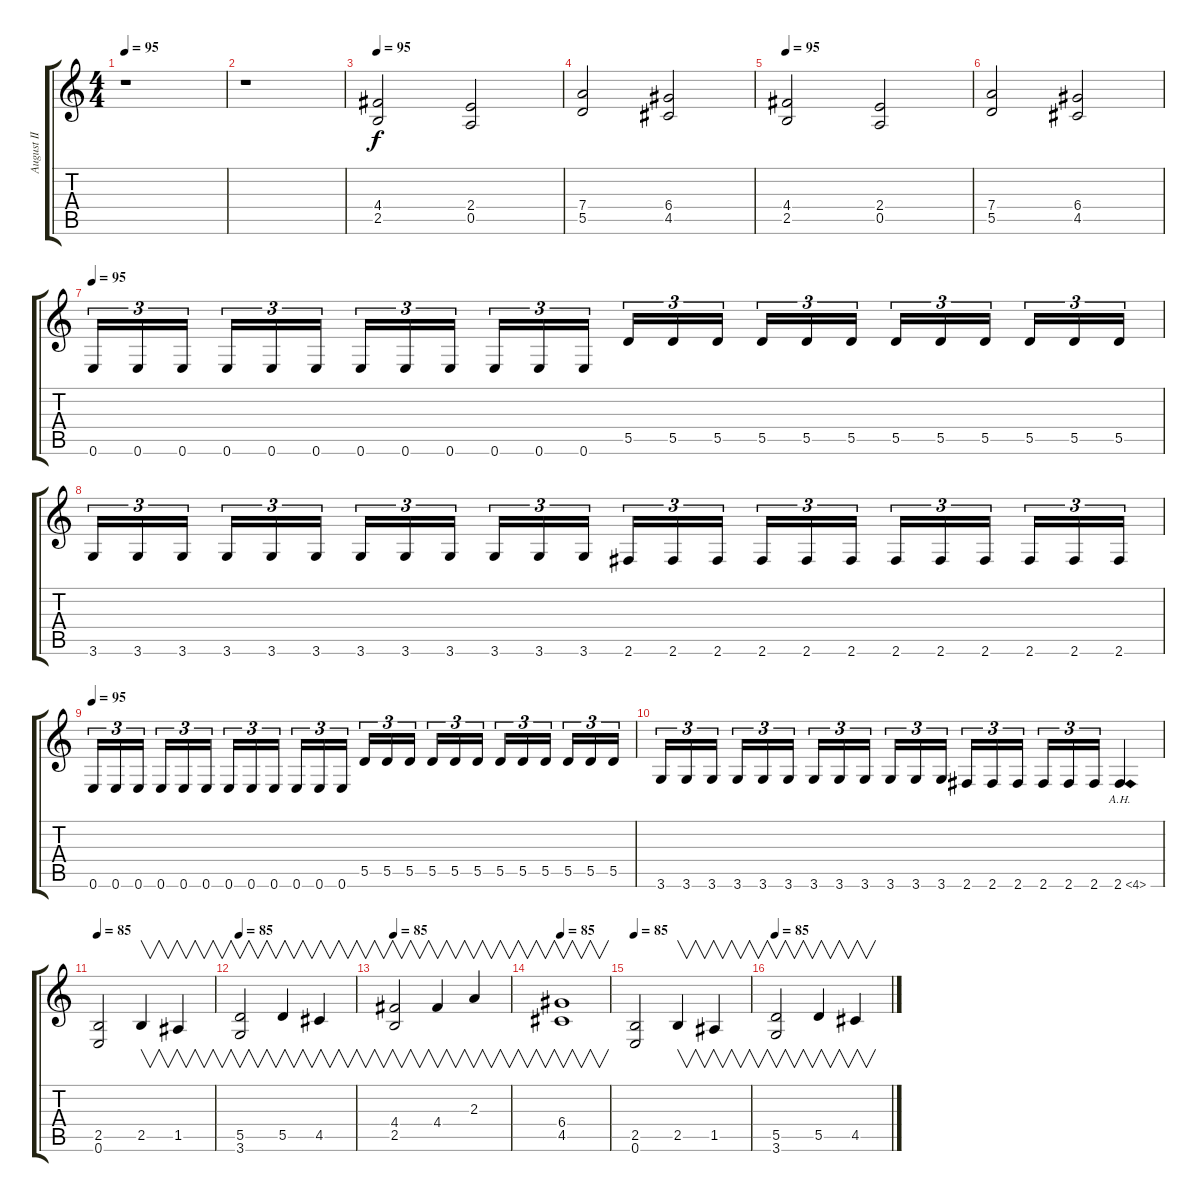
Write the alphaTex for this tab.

\track ("August II" "August II") {instrument distortionguitar}
\staff {score tabs}
\tuning (E4 B3 G3 D3 A2 E2) {hide}
\ts (4 4)
\tempo 95
\tempo 100
\tempo 95
\clef g2
\ks c
r.1{dy f instrument distortionguitar} |
r.1 |
\tempo 95
(4.4 2.5).2 (2.4 0.5).2 |
(7.4 5.5).2 (6.4 4.5).2 |
\tempo 95
(4.4 2.5).2 (2.4 0.5).2 |
(7.4 5.5).2 (6.4 4.5).2 |
\tempo 95
0.6.16{tu (3 2)} 0.6.16{tu (3 2)} 0.6.16{tu (3 2)} 0.6.16{tu (3 2)} 0.6.16{tu (3 2)} 0.6.16{tu (3 2)} 0.6.16{tu (3 2)} 0.6.16{tu (3 2)} 0.6.16{tu (3 2)} 0.6.16{tu (3 2)} 0.6.16{tu (3 2)} 0.6.16{tu (3 2)} 5.5.16{tu (3 2)} 5.5.16{tu (3 2)} 5.5.16{tu (3 2)} 5.5.16{tu (3 2)} 5.5.16{tu (3 2)} 5.5.16{tu (3 2)} 5.5.16{tu (3 2)} 5.5.16{tu (3 2)} 5.5.16{tu (3 2)} 5.5.16{tu (3 2)} 5.5.16{tu (3 2)} 5.5.16{tu (3 2)} |
3.6.16{tu (3 2)} 3.6.16{tu (3 2)} 3.6.16{tu (3 2)} 3.6.16{tu (3 2)} 3.6.16{tu (3 2)} 3.6.16{tu (3 2)} 3.6.16{tu (3 2)} 3.6.16{tu (3 2)} 3.6.16{tu (3 2)} 3.6.16{tu (3 2)} 3.6.16{tu (3 2)} 3.6.16{tu (3 2)} 2.6.16{tu (3 2)} 2.6.16{tu (3 2)} 2.6.16{tu (3 2)} 2.6.16{tu (3 2)} 2.6.16{tu (3 2)} 2.6.16{tu (3 2)} 2.6.16{tu (3 2)} 2.6.16{tu (3 2)} 2.6.16{tu (3 2)} 2.6.16{tu (3 2)} 2.6.16{tu (3 2)} 2.6.16{tu (3 2)} |
\tempo 95
0.6.16{tu (3 2)} 0.6.16{tu (3 2)} 0.6.16{tu (3 2)} 0.6.16{tu (3 2)} 0.6.16{tu (3 2)} 0.6.16{tu (3 2)} 0.6.16{tu (3 2)} 0.6.16{tu (3 2)} 0.6.16{tu (3 2)} 0.6.16{tu (3 2)} 0.6.16{tu (3 2)} 0.6.16{tu (3 2)} 5.5.16{tu (3 2)} 5.5.16{tu (3 2)} 5.5.16{tu (3 2)} 5.5.16{tu (3 2)} 5.5.16{tu (3 2)} 5.5.16{tu (3 2)} 5.5.16{tu (3 2)} 5.5.16{tu (3 2)} 5.5.16{tu (3 2)} 5.5.16{tu (3 2)} 5.5.16{tu (3 2)} 5.5.16{tu (3 2)} |
3.6.16{tu (3 2)} 3.6.16{tu (3 2)} 3.6.16{tu (3 2)} 3.6.16{tu (3 2)} 3.6.16{tu (3 2)} 3.6.16{tu (3 2)} 3.6.16{tu (3 2)} 3.6.16{tu (3 2)} 3.6.16{tu (3 2)} 3.6.16{tu (3 2)} 3.6.16{tu (3 2)} 3.6.16{tu (3 2)} 2.6.16{tu (3 2)} 2.6.16{tu (3 2)} 2.6.16{tu (3 2)} 2.6.16{tu (3 2)} 2.6.16{tu (3 2)} 2.6.16{tu (3 2)} 2.6{ah 2}.4{instrument guitarharmonics} |
\tempo 85
(2.5 0.6).2{volume 11 balance 0 instrument distortionguitar} 2.5.4{v} 1.5.4{v} |
\tempo 85
(5.5 3.6).2{v} 5.5.4{v} 4.5.4{v} |
\tempo 85
(4.4 2.5).2{v} 4.4.4{v} 2.3.4{v} |
\tempo 85
(6.4 4.5).1{v} |
\tempo 85
(2.5 0.6).2{volume 11 balance 0} 2.5.4{v} 1.5.4{v} |
\tempo 85
(5.5 3.6).2{v} 5.5.4{v} 4.5.4{v}
